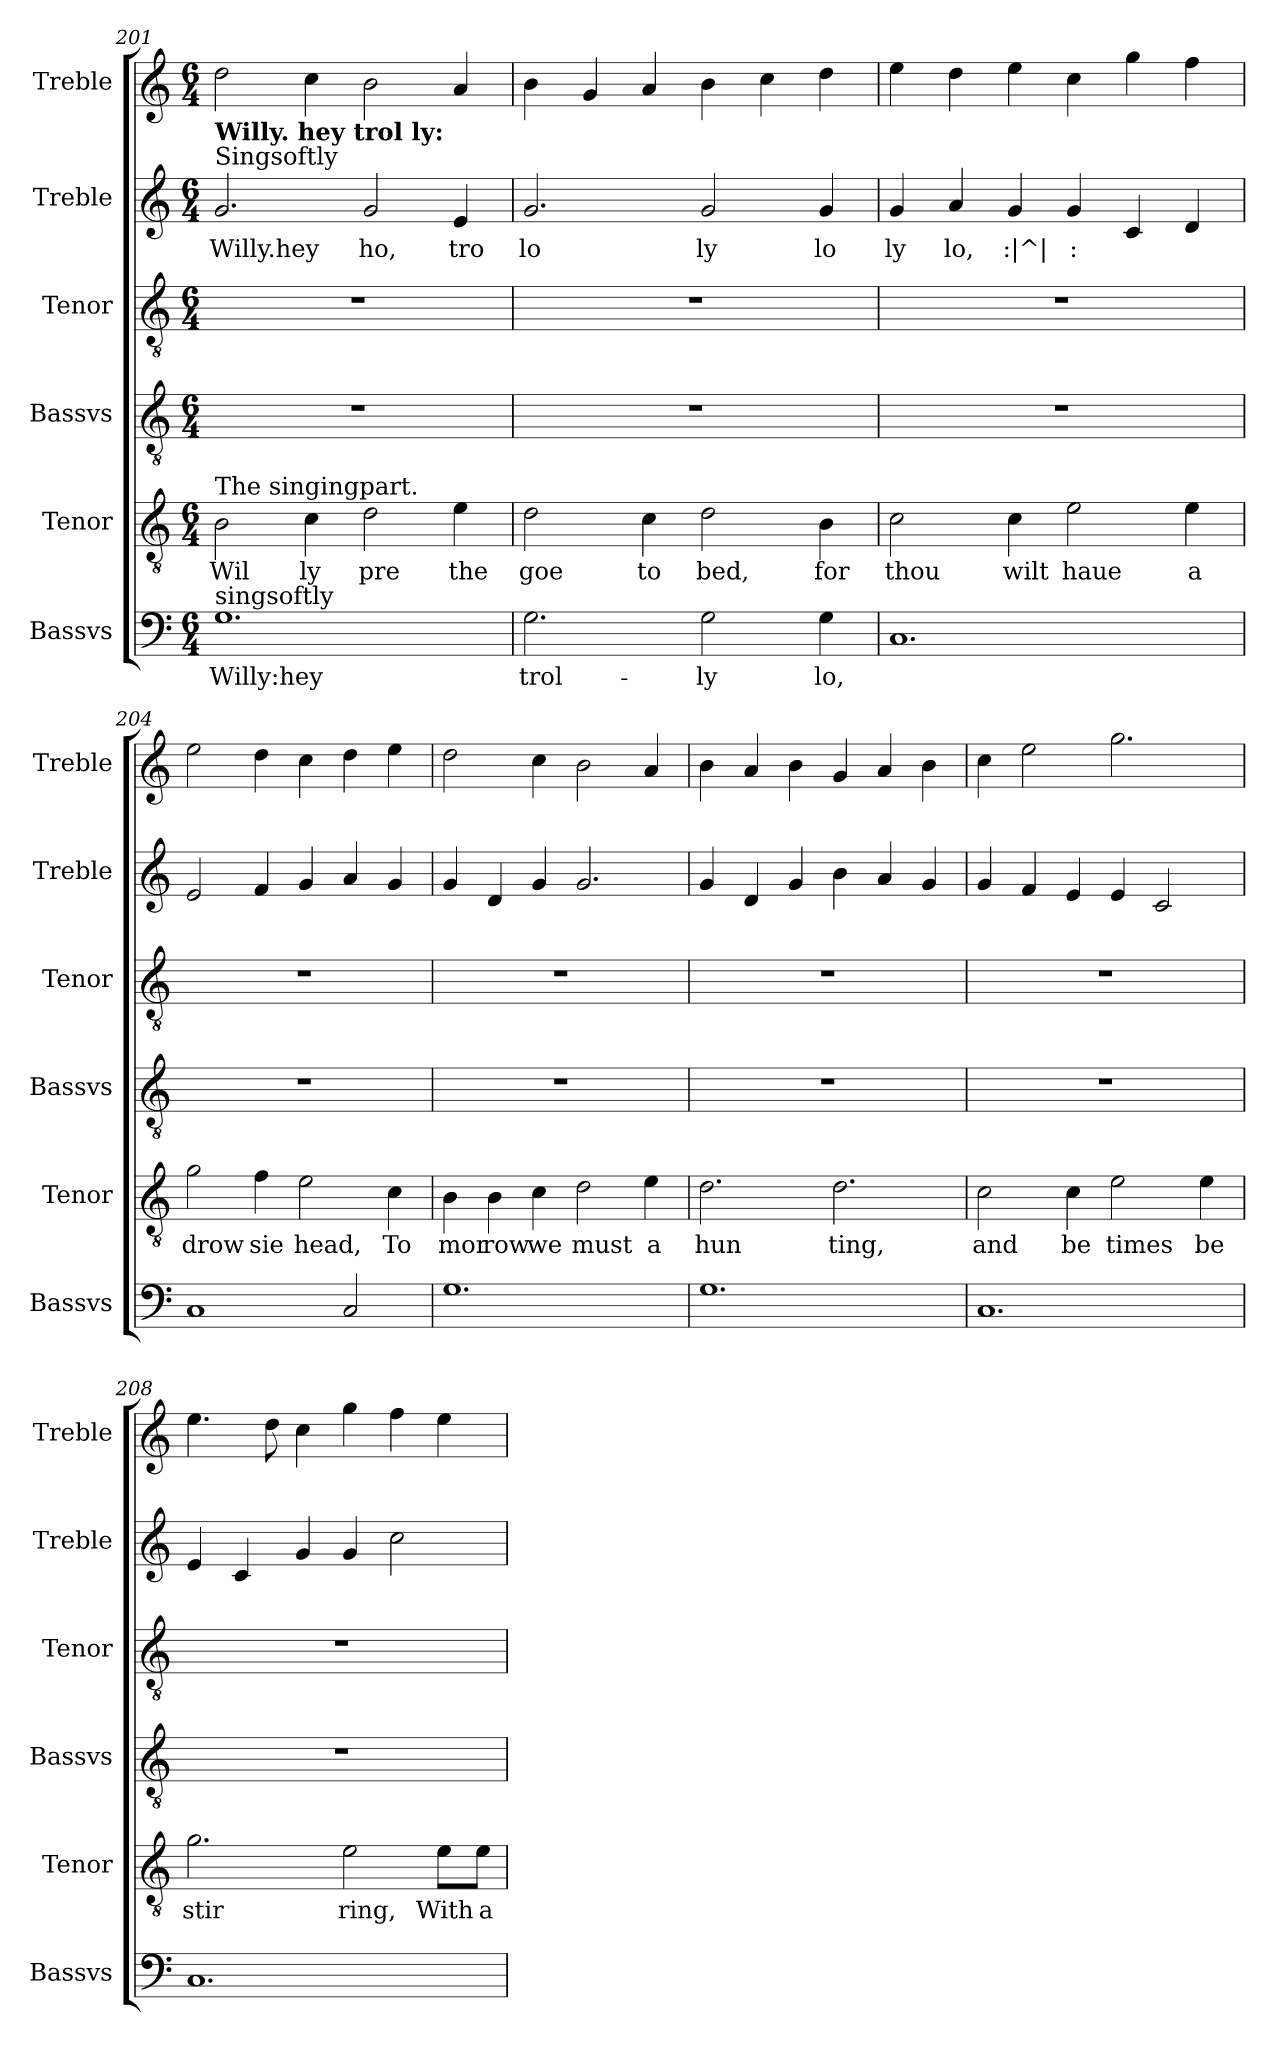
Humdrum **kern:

**kern	**text	**kern	**text	**kern	**kern	**kern	**text	**kern	**text
*part6	*part6	*part5	*part5	*part4	*part3	*part2	*part2	*part1	*part1
*staff6	*staff6	*staff5	*staff5	*staff4	*staff3	*staff2	*staff2	*staff1	*staff1
*I"Bassvs	*	*I"Tenor	*	*I"Bassvs	*I"Tenor	*I"Treble	*	*I"Treble	*
*I'Bassvs	*	*I'Tenor	*	*I'Bassvs	*I'Tenor	*I'Treble	*	*I'Treble	*
!!LO:PB:g=z
*clefF4	*	*clefGv2	*	*clefGv2	*clefGv2	*clefG2	*	*clefG2	*
*k[]	*	*k[]	*	*k[]	*k[]	*k[]	*	*k[]	*
*C:	*	*C:	*	*C:	*C:	*C:	*	*C:	*
*M6/4	*	*M6/4	*	*M6/4	*M6/4	*M6/4	*	*M6/4	*
=201	=201	=201	=201	=201	=201	=201	=201	=201	=201
!	!	!	!	!	!	!	!	!LO:TX:b:B:t=Willy. hey trol ly&colon;	!
!	!	!	!	!	!	!LO:TX:a:t=Singsoftly	!	!	!
!	!	!LO:TX:a:t=The singingpart.	!	!	!	!	!	!	!
!LO:TX:a:t=singsoftly	!	!	!	!	!	!	!	!	!
!	!LO:LY:b:cj	!	!LO:LY:b:cj	!	!	!	!LO:LY:b:cj	!	!LO:LY:b:cj
1.G	Willy:hey	2B\	Wil	1.r	1.r	2.g/	Willy.hey	2dd\	.
!	!	!	!LO:LY:b:cj	!	!	!	!	!	!LO:LY:b:cj
.	.	4c\	ly	.	.	.	.	4cc\	.
!	!	!	!LO:LY:b:cj	!	!	!	!LO:LY:b:cj	!	!LO:LY:b:cj
.	.	2d\	pre	.	.	2g/	ho,	2b\	.
!	!	!	!LO:LY:b:cj	!	!	!	!LO:LY:b:cj	!	!LO:LY:b:cj
.	.	4e\	the	.	.	4e/	tro	4a/	.
=202	=202	=202	=202	=202	=202	=202	=202	=202	=202
!	!LO:LY:b:cj	!	!LO:LY:b:cj	!	!	!	!LO:LY:b:cj	!	!LO:LY:b:cj
2.G\	trol-	2d\	goe	1.r	1.r	2.g/	lo	4b\	.
!	!	!	!	!	!	!	!	!	!LO:LY:b:cj
.	.	.	.	.	.	.	.	4g/	.
!	!	!	!LO:LY:b:cj	!	!	!	!	!	!LO:LY:b:cj
.	.	4c\	to	.	.	.	.	4a/	.
!	!LO:LY:b:cj	!	!LO:LY:b:cj	!	!	!	!LO:LY:b:cj	!	!LO:LY:b:cj
2G\	-ly	2d\	bed,	.	.	2g/	ly	4b\	.
!	!	!	!	!	!	!	!	!	!LO:LY:b:cj
.	.	.	.	.	.	.	.	4cc\	.
!	!LO:LY:b:cj	!	!LO:LY:b:cj	!	!	!	!LO:LY:b:cj	!	!LO:LY:b:cj
4G\	lo,	4B\	for	.	.	4g/	lo	4dd\	.
=203	=203	=203	=203	=203	=203	=203	=203	=203	=203
!	!LO:LY:b:cj	!	!LO:LY:b:cj	!	!	!	!LO:LY:b:cj	!	!LO:LY:b:cj
1.C	.	2c\	thou	1.r	1.r	4g/	ly	4ee\	.
!	!	!	!	!	!	!	!LO:LY:b:cj	!	!LO:LY:b:cj
.	.	.	.	.	.	4a/	lo,	4dd\	.
!	!	!	!LO:LY:b:cj	!	!	!	!LO:LY:b:cj	!	!LO:LY:b:cj
.	.	4c\	wilt	.	.	4g/	:|^|	4ee\	.
!	!	!	!LO:LY:b:cj	!	!	!	!LO:LY:b:cj	!	!LO:LY:b:cj
.	.	2e\	haue	.	.	4g/	:-	4cc\	.
!	!	!	!	!	!	!	!LO:LY:b:cj	!	!LO:LY:b:cj
.	.	.	.	.	.	4c/	--	4gg\	.
!	!	!	!LO:LY:b:cj	!	!	!	!LO:LY:b:cj	!	!LO:LY:b:cj
.	.	4e\	a	.	.	4d/	--	4ff\	.
=204	=204	=204	=204	=204	=204	=204	=204	=204	=204
!	!LO:LY:b:cj	!	!LO:LY:b:cj	!	!	!	!LO:LY:b:cj	!	!LO:LY:b:cj
1C	.	2g\	drow	1.r	1.r	2e/	--	2ee\	.
!	!	!	!LO:LY:b:cj	!	!	!	!LO:LY:b:cj	!	!LO:LY:b:cj
.	.	4f\	sie	.	.	4f/	--	4dd\	.
!	!	!	!LO:LY:b:cj	!	!	!	!LO:LY:b:cj	!	!LO:LY:b:cj
.	.	2e\	head,	.	.	4g/	--	4cc\	.
!	!LO:LY:b:cj	!	!	!	!	!	!LO:LY:b:cj	!	!LO:LY:b:cj
2C/	.	.	.	.	.	4a/	--	4dd\	.
!	!	!	!LO:LY:b:cj	!	!	!	!LO:LY:b:cj	!	!LO:LY:b:cj
.	.	4c\	To	.	.	4g/	--	4ee\	.
!!LO:LB:g=z
=205	=205	=205	=205	=205	=205	=205	=205	=205	=205
!	!LO:LY:b:cj	!	!LO:LY:b:cj	!	!	!	!LO:LY:b:cj	!	!LO:LY:b:cj
1.G	.	4B\	mor	1.r	1.r	4g/	--	2dd\	.
!	!	!	!LO:LY:b:cj	!	!	!	!LO:LY:b:cj	!	!
.	.	4B\	row	.	.	4d/	--	.	.
!	!	!	!LO:LY:b:cj	!	!	!	!LO:LY:b:cj	!	!LO:LY:b:cj
.	.	4c\	we	.	.	4g/	--	4cc\	.
!	!	!	!LO:LY:b:cj	!	!	!	!LO:LY:b:cj	!	!LO:LY:b:cj
.	.	2d\	must	.	.	2.g/	--	2b\	.
!	!	!	!LO:LY:b:cj	!	!	!	!	!	!LO:LY:b:cj
.	.	4e\	a	.	.	.	.	4a/	.
=206	=206	=206	=206	=206	=206	=206	=206	=206	=206
!	!LO:LY:b:cj	!	!LO:LY:b:cj	!	!	!	!LO:LY:b:cj	!	!LO:LY:b:cj
1.G	.	2.d\	hun	1.r	1.r	4g/	--	4b\	.
!	!	!	!	!	!	!	!LO:LY:b:cj	!	!LO:LY:b:cj
.	.	.	.	.	.	4d/	--	4a/	.
!	!	!	!	!	!	!	!LO:LY:b:cj	!	!LO:LY:b:cj
.	.	.	.	.	.	4g/	--	4b\	.
!	!	!	!LO:LY:b:cj	!	!	!	!LO:LY:b:cj	!	!LO:LY:b:cj
.	.	2.d\	ting,	.	.	4b\	--	4g/	.
!	!	!	!	!	!	!	!LO:LY:b:cj	!	!LO:LY:b:cj
.	.	.	.	.	.	4a/	--	4a/	.
!	!	!	!	!	!	!	!LO:LY:b:cj	!	!LO:LY:b:cj
.	.	.	.	.	.	4g/	--	4b\	.
=207	=207	=207	=207	=207	=207	=207	=207	=207	=207
!	!LO:LY:b:cj	!	!LO:LY:b:cj	!	!	!	!LO:LY:b:cj	!	!LO:LY:b:cj
1.C	.	2c\	and	1.r	1.r	4g/	--	4cc\	.
!	!	!	!	!	!	!	!LO:LY:b:cj	!	!LO:LY:b:cj
.	.	.	.	.	.	4f/	--	2ee\	.
!	!	!	!LO:LY:b:cj	!	!	!	!LO:LY:b:cj	!	!
.	.	4c\	be	.	.	4e/	--	.	.
!	!	!	!LO:LY:b:cj	!	!	!	!LO:LY:b:cj	!	!LO:LY:b:cj
.	.	2e\	times	.	.	4e/	--	2.gg\	.
!	!	!	!	!	!	!	!LO:LY:b:cj	!	!
.	.	.	.	.	.	2c/	--	.	.
!	!	!	!LO:LY:b:cj	!	!	!	!	!	!
.	.	4e\	be	.	.	.	.	.	.
=208	=208	=208	=208	=208	=208	=208	=208	=208	=208
!	!LO:LY:b:cj	!	!LO:LY:b:cj	!	!	!	!LO:LY:b:cj	!	!LO:LY:b:cj
1.C	.	2.g\	stir	1.r	1.r	4e/	--	4.ee\	.
!	!	!	!	!	!	!	!LO:LY:b:cj	!	!
.	.	.	.	.	.	4c/	--	.	.
!	!	!	!	!	!	!	!	!	!LO:LY:b:cj
.	.	.	.	.	.	.	.	8dd\	.
!	!	!	!	!	!	!	!LO:LY:b:cj	!	!LO:LY:b:cj
.	.	.	.	.	.	4g/	--	4cc\	.
!	!	!	!LO:LY:b:cj	!	!	!	!LO:LY:b:cj	!	!LO:LY:b:cj
.	.	2e\	ring,	.	.	4g/	--	4gg\	.
!	!	!	!	!	!	!	!LO:LY:b:cj	!	!LO:LY:b:cj
.	.	.	.	.	.	2cc\	--	4ff\	.
!	!	!	!LO:LY:b:cj	!	!	!	!	!	!LO:LY:b:cj
.	.	8e\L	With	.	.	.	.	4ee\	.
!	!	!	!LO:LY:b:cj	!	!	!	!	!	!
.	.	8e\J	a	.	.	.	.	.	.
=	=	=	=	=	=	=	=	=	=
*-	*-	*-	*-	*-	*-	*-	*-	*-	*-
